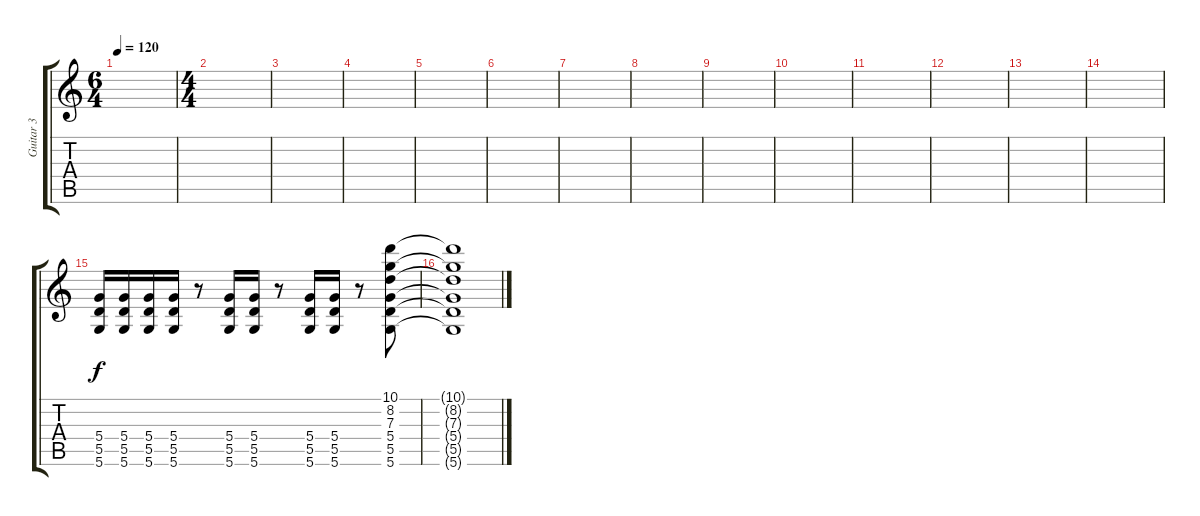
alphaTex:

\track ("Guitar 3" "Guitar 3") {instrument electricguitarclean}
\staff {score tabs}
\tuning (E4 B3 G3 D3 A2 D2) {hide}
\ts (6 4)
\tempo 120
\clef g2
\ks c
|
\ts (4 4)
|
|
|
|
|
|
|
|
|
|
|
|
|
(5.4 5.5 5.6).16 (5.4 5.5 5.6).16 (5.4 5.5 5.6).16 (5.4 5.5 5.6).16 r.8 (5.4 5.5 5.6).16 (5.4 5.5 5.6).16 r.8 (5.4 5.5 5.6).16 (5.4 5.5 5.6).16 r.8 (10.1 8.2 7.3 5.4 5.5 5.6).8 |
(10.1{t} 8.2{t} 7.3{t} 5.4{t} 5.5{t} 5.6{t}).1
